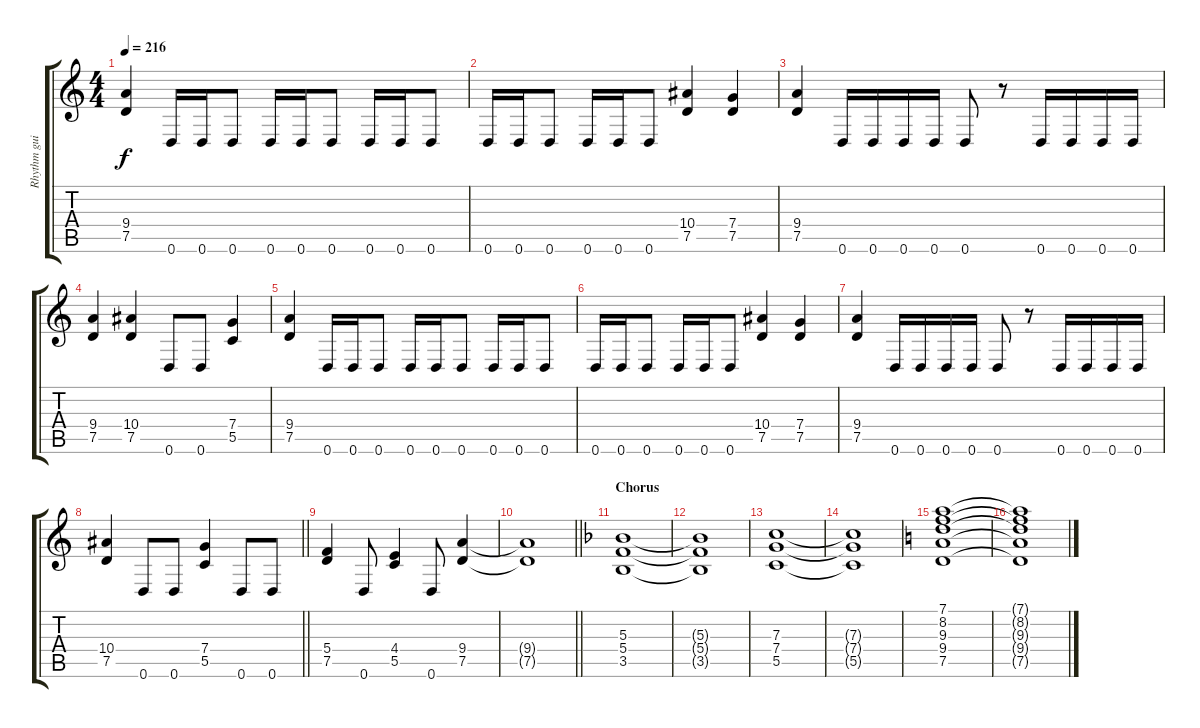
\track ("Rhythm guitar" "Rhythm gui") {instrument distortionguitar}
\staff {score tabs}
\tuning (D4 A3 F3 C3 G2 D2) {hide}
\ts (4 4)
\tempo 216
\clef g2
\ks c
(9.4 7.5).4{dy f} 0.6.16 0.6.16 0.6.8 0.6.16 0.6.16 0.6.8 0.6.16 0.6.16 0.6.8 |
0.6.16 0.6.16 0.6.8 0.6.16 0.6.16 0.6.8 (10.4 7.5).4 (7.4 7.5).4 |
(9.4 7.5).4 0.6.16 0.6.16 0.6.16 0.6.16 0.6.8 r.8 0.6.16 0.6.16 0.6.16 0.6.16 |
(9.4 7.5).4 (10.4 7.5).4 0.6.8 0.6.8 (7.4 5.5).4 |
(9.4 7.5).4 0.6.16 0.6.16 0.6.8 0.6.16 0.6.16 0.6.8 0.6.16 0.6.16 0.6.8 |
0.6.16 0.6.16 0.6.8 0.6.16 0.6.16 0.6.8 (10.4 7.5).4 (7.4 7.5).4 |
(9.4 7.5).4 0.6.16 0.6.16 0.6.16 0.6.16 0.6.8 r.8 0.6.16 0.6.16 0.6.16 0.6.16 |
\barLineRight lightlight
(10.4 7.5).4 0.6.8 0.6.8 (7.4 5.5).4 0.6.8 0.6.8 |
(5.4 7.5).4 0.6.8 (4.4 5.5).4 0.6.8 (9.4 7.5).4 |
\barLineRight lightlight
(9.4{t} 7.5{t}).1 |
\section ("" "Chorus")
\ks f
(5.3 5.4 3.5).1 |
(5.3{t} 5.4{t} 3.5{t}).1 |
(7.3 7.4 5.5).1 |
(7.3{t} 7.4{t} 5.5{t}).1 |
\ks c
(7.1 8.2 9.3 9.4 7.5).1 |
(7.1{t} 8.2{t} 9.3{t} 9.4{t} 7.5{t}).1
